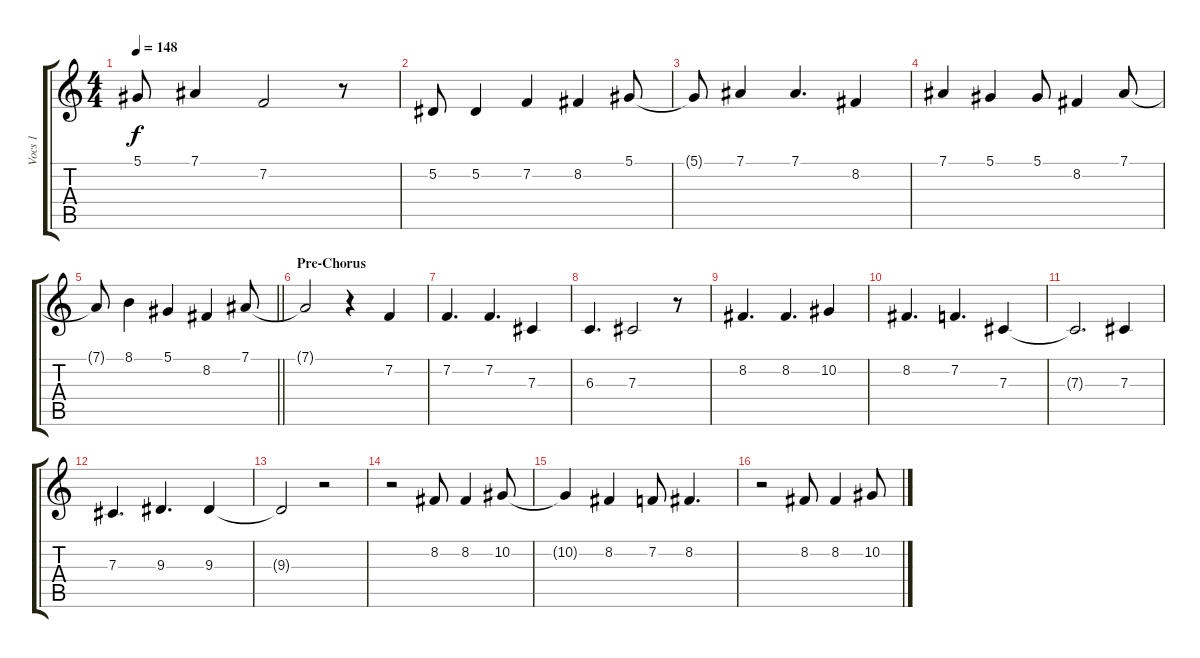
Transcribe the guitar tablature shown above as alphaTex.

\track ("Vocs 1" "Vocs 1") {instrument flute}
\staff {score tabs}
\tuning (Eb4 Bb3 Gb3 Db3 Ab2 Eb2) {hide}
\ts (4 4)
\tempo 148
\clef g2
\ks c
5.1{t}.8{dy f} 7.1.4 7.2.2 r.8 |
5.2.8 5.2.4 7.2.4 8.2.4 5.1.8 |
5.1{t}.8 7.1.4 7.1.4{d} 8.2.4 |
7.1.4 5.1.4 5.1.8 8.2.4 7.1.8 |
\barLineRight lightlight
7.1{t}.8 8.1.4 5.1.4 8.2.4 7.1.8 |
\section ("" "Pre-Chorus")
7.1{t}.2 r.4 7.2.4 |
7.2.4{d} 7.2.4{d} 7.3.4 |
6.3.4{d} 7.3.2 r.8 |
8.2.4{d} 8.2.4{d} 10.2.4 |
8.2.4{d} 7.2.4{d} 7.3.4 |
7.3{t}.2{d} 7.3.4 |
7.3.4{d} 9.3.4{d} 9.3.4 |
9.3{t}.2 r.2 |
r.2 8.2.8 8.2.4 10.2.8 |
10.2{t}.4 8.2.4 7.2.8 8.2.4{d} |
r.2 8.2.8 8.2.4 10.2.8
